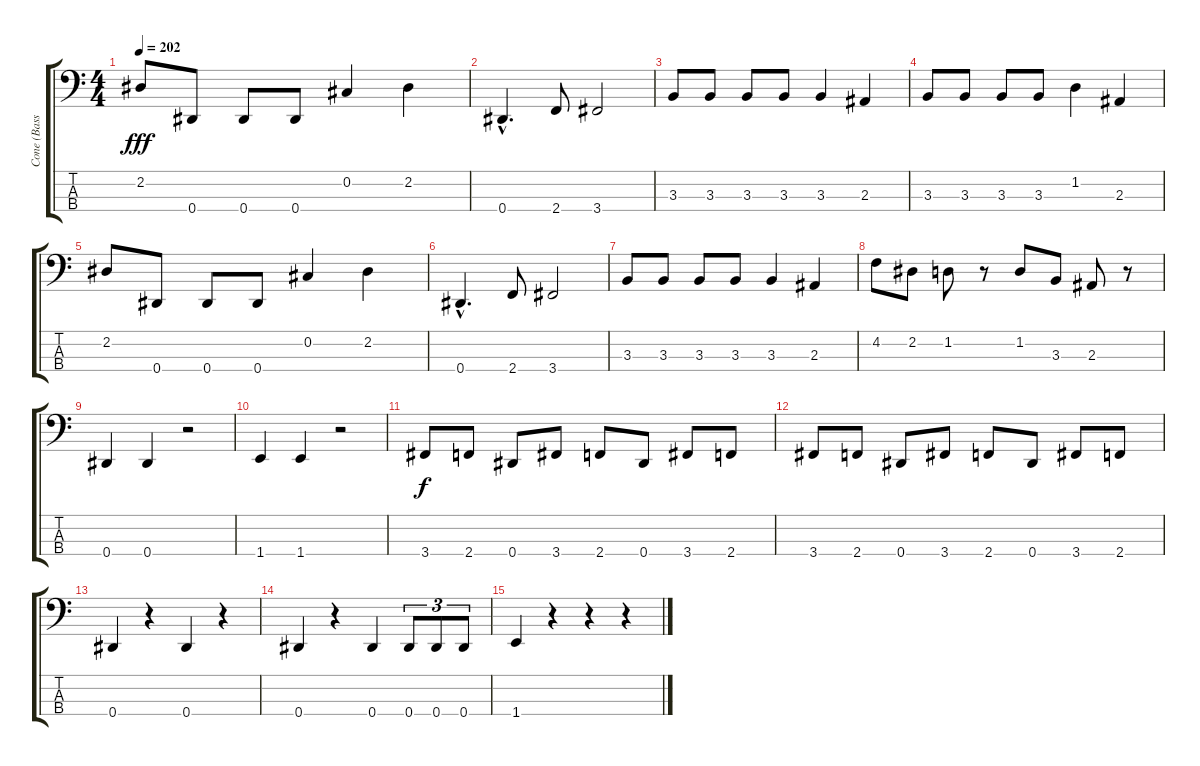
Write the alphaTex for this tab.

\track ("Cone (Bass)" "Cone (Bass") {instrument electricbasspick}
\staff {score tabs}
\tuning (Gb2 Db2 Ab1 Eb1) {hide}
\ts (4 4)
\tempo 202
\clef f4
\ks c
2.2.8{dy fff} 0.4.8 0.4.8 0.4.8 0.2.4 2.2.4 |
0.4{hac}.4{d} 2.4.8 3.4.2 |
3.3.8 3.3.8 3.3.8 3.3.8 3.3.4 2.3.4 |
3.3.8 3.3.8 3.3.8 3.3.8 1.2.4 2.3.4 |
2.2.8 0.4.8 0.4.8 0.4.8 0.2.4 2.2.4 |
0.4{hac}.4{d} 2.4.8 3.4.2 |
3.3.8 3.3.8 3.3.8 3.3.8 3.3.4 2.3.4 |
4.2.8 2.2.8 1.2.8 r.8 1.2.8 3.3.8 2.3.8 r.8 |
0.4.4 0.4.4 r.2 |
1.4.4 1.4.4 r.2 |
3.4.8{dy f} 2.4.8 0.4.8 3.4.8 2.4.8 0.4.8 3.4.8 2.4.8 |
3.4.8 2.4.8 0.4.8 3.4.8 2.4.8 0.4.8 3.4.8 2.4.8 |
0.4.4 r.4 0.4.4 r.4 |
0.4.4 r.4 0.4.4 0.4.8{tu (3 2)} 0.4.8{tu (3 2)} 0.4.8{tu (3 2)} |
1.4.4 r.4 r.4 r.4
